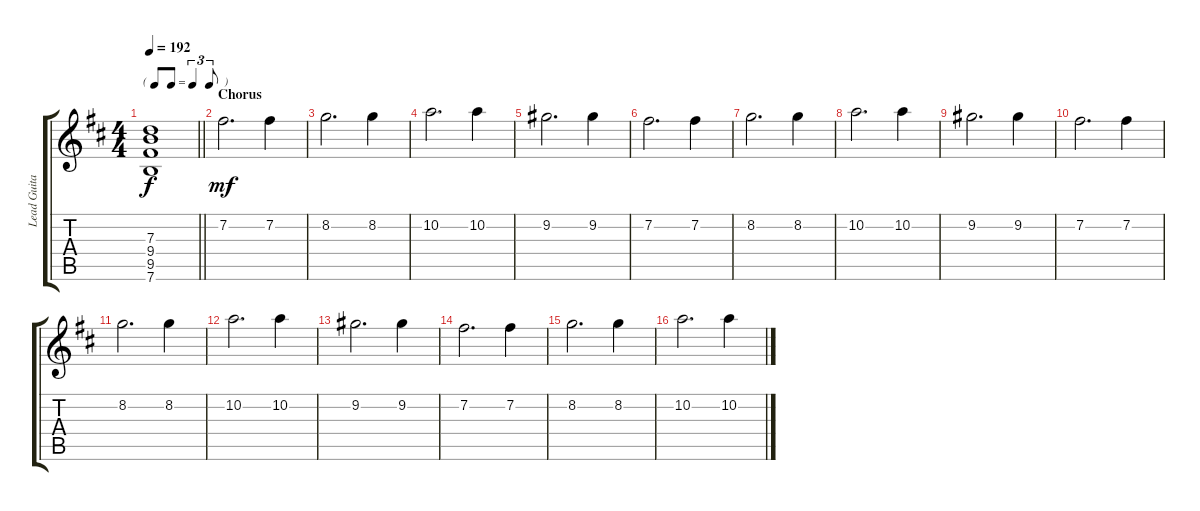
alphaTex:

\track ("Lead Guitar" "Lead Guita") {instrument overdrivenguitar}
\staff {score tabs}
\tuning (E4 B3 G3 D3 A2 E2) {hide}
\ts (4 4)
\tf triplet8th
\tempo 192
\clef g2
\barLineRight lightlight
\ks bminor
(7.3{t} 9.4{t} 9.5{t} 7.6{t}).1{dy f volume 9 instrument overdrivenguitar} |
\section ("" "Chorus")
7.2.2{d dy mf volume 9} 7.2.4 |
8.2.2{d} 8.2.4 |
10.2.2{d} 10.2.4 |
9.2.2{d} 9.2.4 |
7.2.2{d} 7.2.4 |
8.2.2{d} 8.2.4 |
10.2.2{d} 10.2.4 |
9.2.2{d} 9.2.4 |
7.2.2{d} 7.2.4 |
8.2.2{d} 8.2.4 |
10.2.2{d} 10.2.4 |
9.2.2{d} 9.2.4 |
7.2.2{d} 7.2.4 |
8.2.2{d} 8.2.4 |
10.2.2{d} 10.2.4
